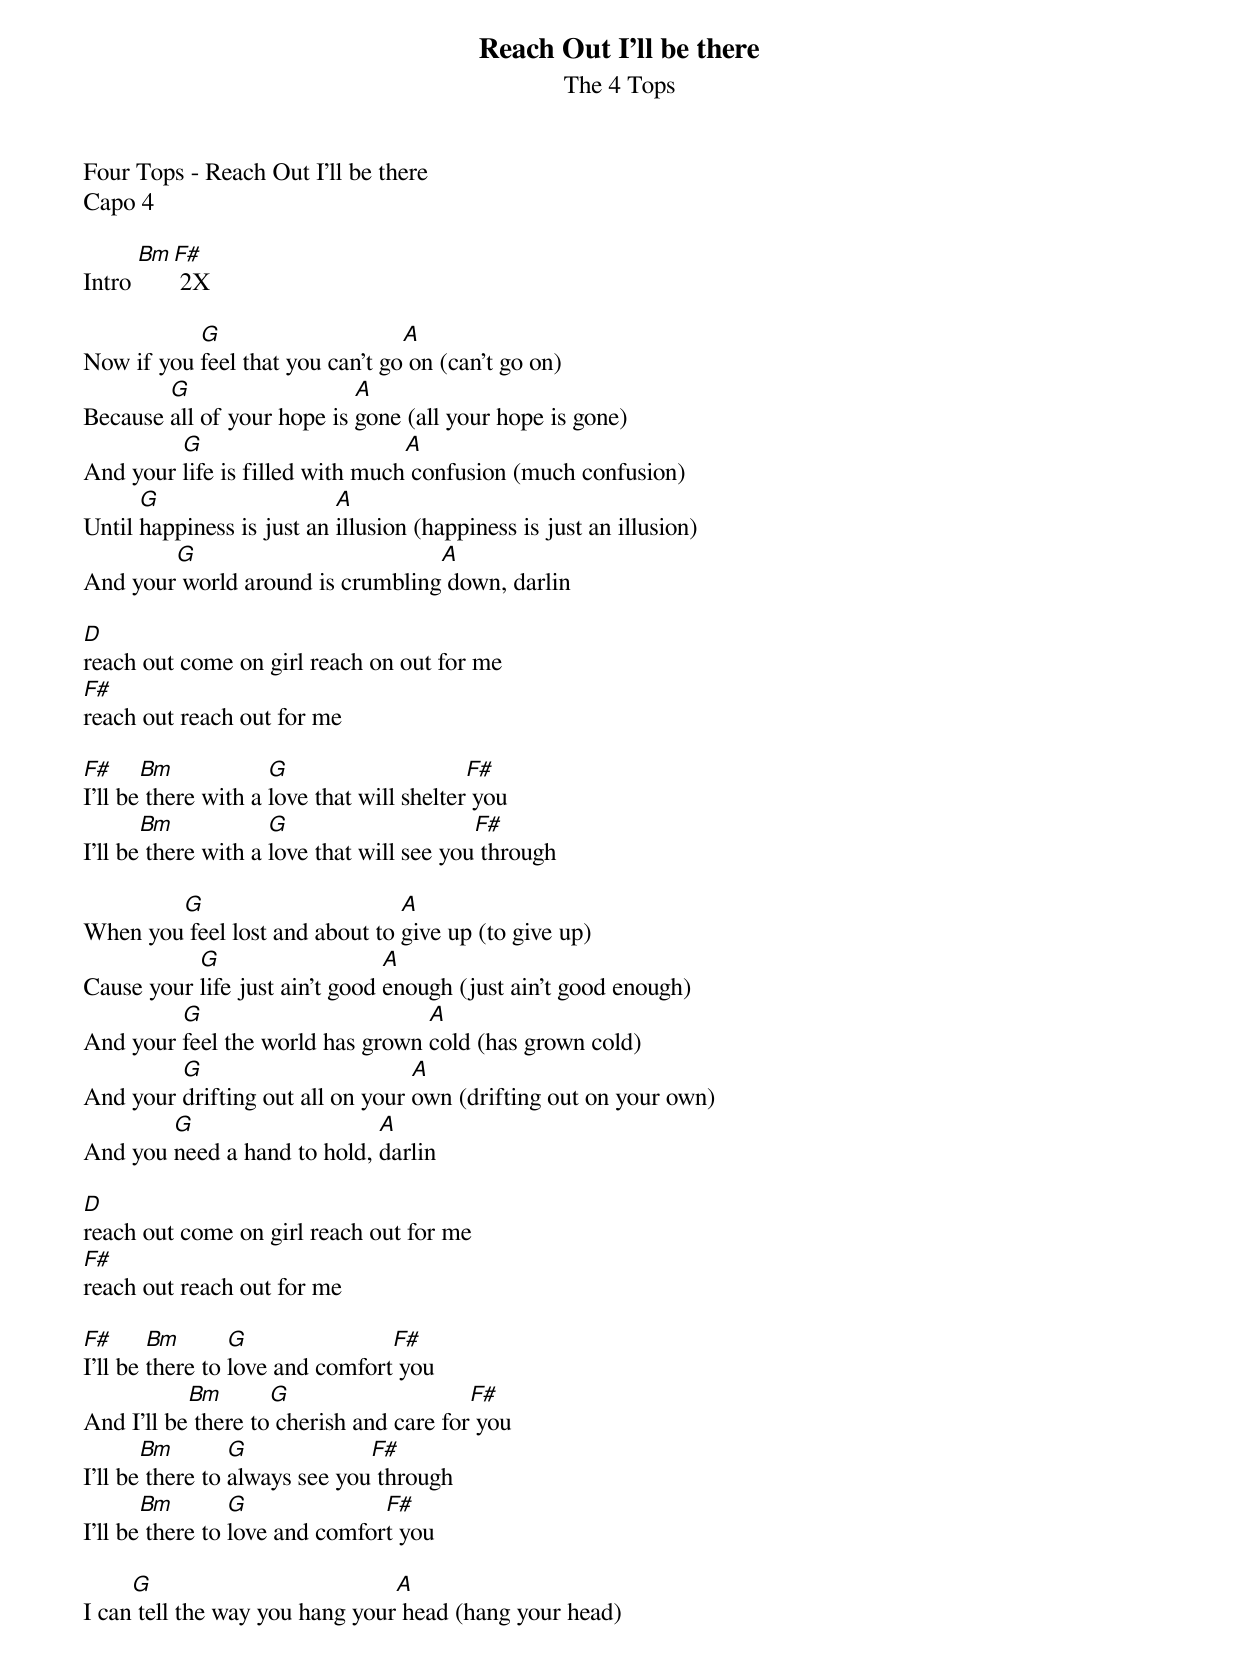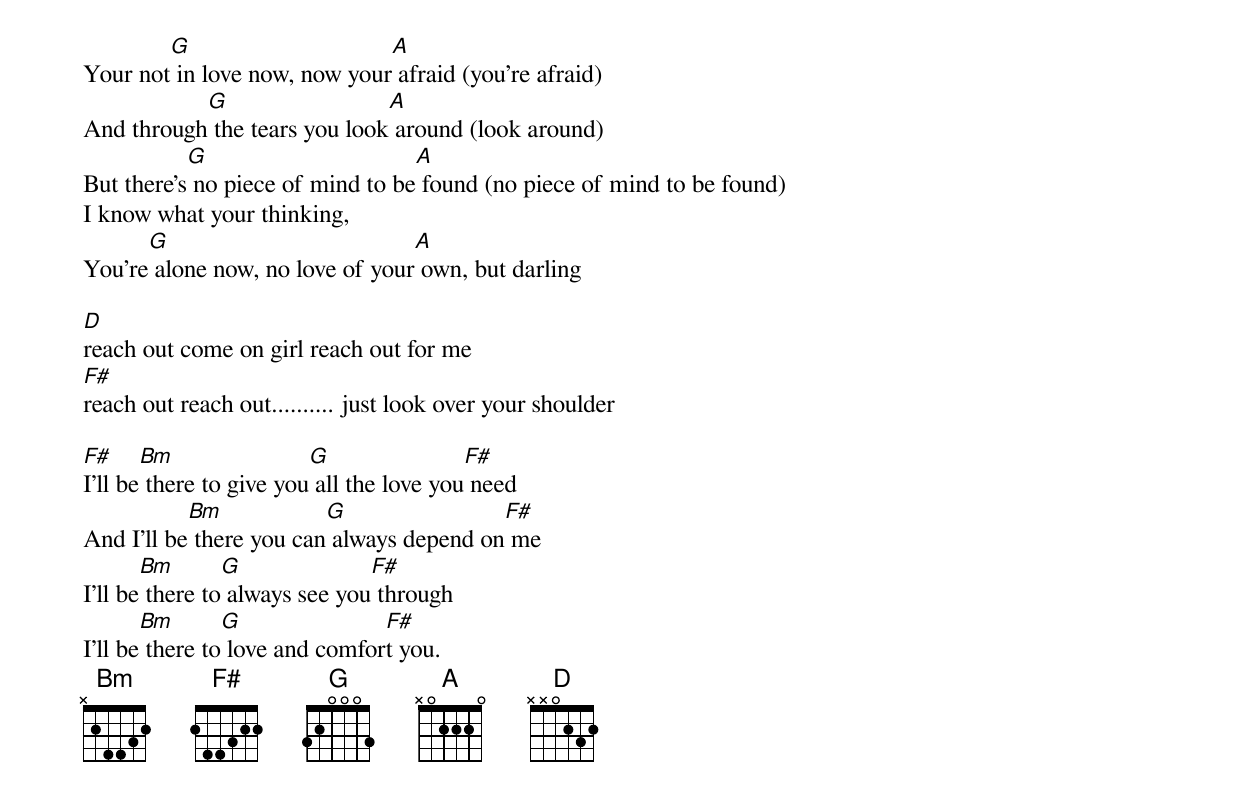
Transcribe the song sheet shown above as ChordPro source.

{title:Reach Out I'll be there}
{subtitle:The 4 Tops}
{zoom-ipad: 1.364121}
Four Tops - Reach Out I'll be there
Capo 4

Intro [Bm][F#] 2X

Now if you [G]feel that you can't go[A] on (can't go on)
Because [G]all of your hope is [A]gone (all your hope is gone)
And your [G]life is filled with much[A] confusion (much confusion)
Until [G]happiness is just an [A]illusion (happiness is just an illusion)
And your[G] world around is crumbling[A] down, darlin

[D]reach out come on girl reach on out for me
[F#]reach out reach out for me

[F#]I'll be[Bm] there with a [G]love that will shelter[F#] you
I'll be[Bm] there with a [G]love that will see you[F#] through

When you[G] feel lost and about to [A]give up (to give up)
Cause your [G]life just ain't good [A]enough (just ain't good enough)
And your [G]feel the world has grown [A]cold (has grown cold)
And your [G]drifting out all on your [A]own (drifting out on your own)
And you [G]need a hand to hold, [A]darlin

[D]reach out come on girl reach out for me
[F#]reach out reach out for me

[F#]I'll be [Bm]there to [G]love and comfort[F#] you
And I'll be[Bm] there to[G] cherish and care for[F#] you
I'll be[Bm] there to [G]always see you[F#] through
I'll be[Bm] there to [G]love and comfor[F#]t you

I can[G] tell the way you hang your[A] head (hang your head)
Your not[G] in love now, now your[A] afraid (you're afraid)
And through[G] the tears you look[A] around (look around)
But there's[G] no piece of mind to be[A] found (no piece of mind to be found)
I know what your thinking,
You're[G] alone now, no love of your[A] own, but darling

[D]reach out come on girl reach out for me
[F#]reach out reach out.......... just look over your shoulder

[F#]I'll be[Bm] there to give you[G] all the love you[F#] need
And I'll be[Bm] there you can[G] always depend on[F#] me
I'll be[Bm] there to[G] always see you[F#] through
I'll be[Bm] there to[G] love and comfor[F#]t you.
